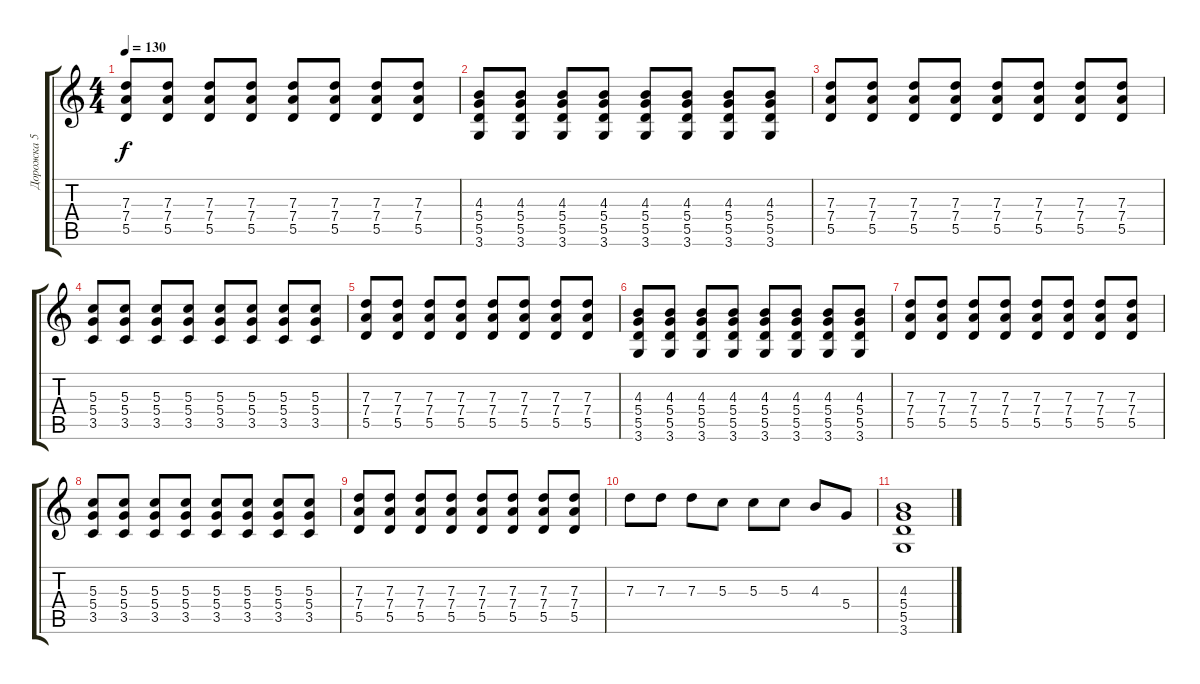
\track ("Дорожка 5" "Дорожка 5") {instrument overdrivenguitar}
\staff {score tabs}
\tuning (E4 B3 G3 D3 A2 E2) {hide}
\ts (4 4)
\tempo 130
\clef g2
\ks c
(7.3 7.4 5.5).8{dy f} (7.3 7.4 5.5).8 (7.3 7.4 5.5).8 (7.3 7.4 5.5).8 (7.3 7.4 5.5).8 (7.3 7.4 5.5).8 (7.3 7.4 5.5).8 (7.3 7.4 5.5).8 |
(4.3 5.4 5.5 3.6).8 (4.3 5.4 5.5 3.6).8 (4.3 5.4 5.5 3.6).8 (4.3 5.4 5.5 3.6).8 (4.3 5.4 5.5 3.6).8 (4.3 5.4 5.5 3.6).8 (4.3 5.4 5.5 3.6).8 (4.3 5.4 5.5 3.6).8 |
(7.3 7.4 5.5).8 (7.3 7.4 5.5).8 (7.3 7.4 5.5).8 (7.3 7.4 5.5).8 (7.3 7.4 5.5).8 (7.3 7.4 5.5).8 (7.3 7.4 5.5).8 (7.3 7.4 5.5).8 |
(5.3 5.4 3.5).8 (5.3 5.4 3.5).8 (5.3 5.4 3.5).8 (5.3 5.4 3.5).8 (5.3 5.4 3.5).8 (5.3 5.4 3.5).8 (5.3 5.4 3.5).8 (5.3 5.4 3.5).8 |
(7.3 7.4 5.5).8 (7.3 7.4 5.5).8 (7.3 7.4 5.5).8 (7.3 7.4 5.5).8 (7.3 7.4 5.5).8 (7.3 7.4 5.5).8 (7.3 7.4 5.5).8 (7.3 7.4 5.5).8 |
(4.3 5.4 5.5 3.6).8 (4.3 5.4 5.5 3.6).8 (4.3 5.4 5.5 3.6).8 (4.3 5.4 5.5 3.6).8 (4.3 5.4 5.5 3.6).8 (4.3 5.4 5.5 3.6).8 (4.3 5.4 5.5 3.6).8 (4.3 5.4 5.5 3.6).8 |
(7.3 7.4 5.5).8 (7.3 7.4 5.5).8 (7.3 7.4 5.5).8 (7.3 7.4 5.5).8 (7.3 7.4 5.5).8 (7.3 7.4 5.5).8 (7.3 7.4 5.5).8 (7.3 7.4 5.5).8 |
(5.3 5.4 3.5).8 (5.3 5.4 3.5).8 (5.3 5.4 3.5).8 (5.3 5.4 3.5).8 (5.3 5.4 3.5).8 (5.3 5.4 3.5).8 (5.3 5.4 3.5).8 (5.3 5.4 3.5).8 |
(7.3 7.4 5.5).8 (7.3 7.4 5.5).8 (7.3 7.4 5.5).8 (7.3 7.4 5.5).8 (7.3 7.4 5.5).8 (7.3 7.4 5.5).8 (7.3 7.4 5.5).8 (7.3 7.4 5.5).8 |
7.3.8 7.3.8 7.3.8 5.3.8 5.3.8 5.3.8 4.3.8 5.4.8 |
(4.3 5.4 5.5 3.6).1
